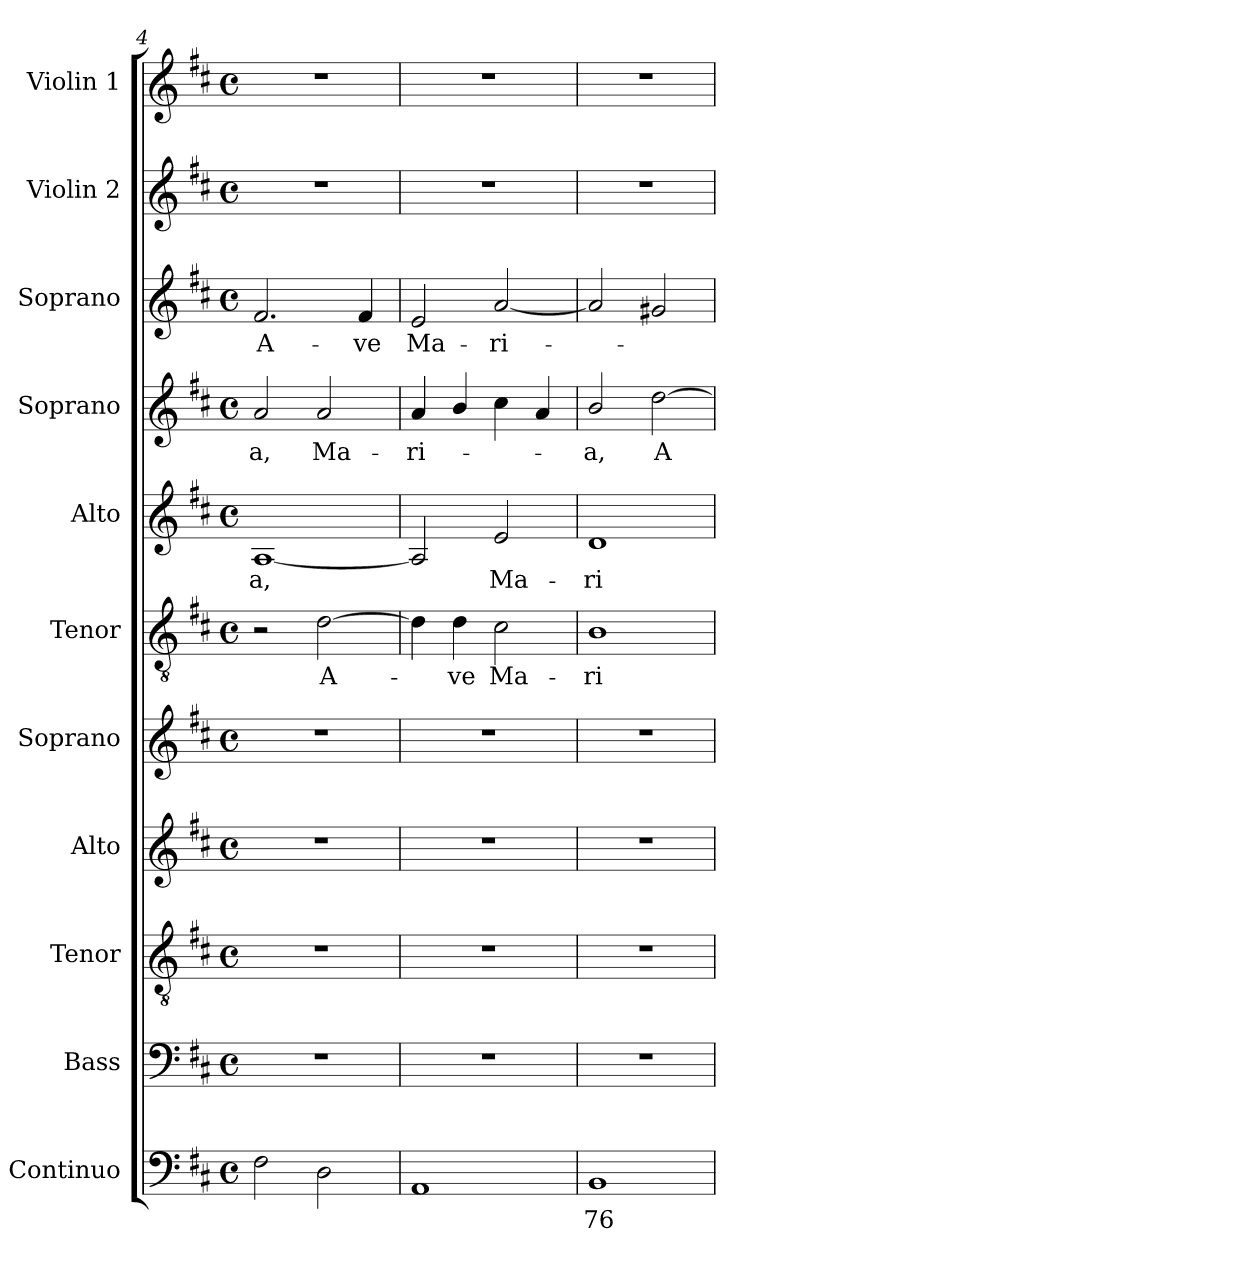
**kern	**text	**kern	**kern	**kern	**kern	**kern	**text	**kern	**text	**kern	**text	**kern	**text	**kern	**kern
*part11	*part11	*part10	*part9	*part8	*part7	*part6	*part6	*part5	*part5	*part4	*part4	*part3	*part3	*part2	*part1
*staff11	*staff11	*staff10	*staff9	*staff8	*staff7	*staff6	*staff6	*staff5	*staff5	*staff4	*staff4	*staff3	*staff3	*staff2	*staff1
*I"Continuo	*	*I"Bass	*I"Tenor	*I"Alto	*I"Soprano	*I"Tenor	*	*I"Alto	*	*I"Soprano	*	*I"Soprano	*	*I"Violin 2	*I"Violin 1
*I'Cont.	*	*I'B.	*I'T.	*I'A.	*I'S.	*I'T.	*	*I'A.	*	*I'S.	*	*I'S.	*	*I'Vln. 2	*I'Vln. 1
*clefF4	*	*clefF4	*clefGv2	*clefG2	*clefG2	*clefGv2	*	*clefG2	*	*clefG2	*	*clefG2	*	*clefG2	*clefG2
*	*	*	*ITrd7c12	*	*	*ITrd7c12	*	*	*	*	*	*	*	*	*
*k[f#c#]	*	*k[f#c#]	*k[f#c#]	*k[f#c#]	*k[f#c#]	*k[f#c#]	*	*k[f#c#]	*	*k[f#c#]	*	*k[f#c#]	*	*k[f#c#]	*k[f#c#]
*D:	*	*D:	*D:	*D:	*D:	*D:	*	*D:	*	*D:	*	*D:	*	*D:	*D:
*M4/4	*	*M4/4	*M4/4	*M4/4	*M4/4	*M4/4	*	*M4/4	*	*M4/4	*	*M4/4	*	*M4/4	*M4/4
*met(c)	*	*met(c)	*met(c)	*met(c)	*met(c)	*met(c)	*	*met(c)	*	*met(c)	*	*met(c)	*	*met(c)	*met(c)
=4	=4	=4	=4	=4	=4	=4	=4	=4	=4	=4	=4	=4	=4	=4	=4
!	!	!	!	!	!	!	!	!	!LO:LY:b:color=#000000	!	!	!	!	!	!
!	!	!	!	!	!	!	!	!	!	!	!LO:LY:b:color=#000000	!	!	!	!
!	!	!	!	!	!	!	!	!	!	!	!	!	!LO:LY:b:color=#000000	!	!
2F#i\	.	1r	1r	1r	1r	2r	.	[<1Ai	-a,	2ai/	-a,	2.f#i/	A-	1r	1r
!	!	!	!	!	!	!	!LO:LY:b:color=#000000	!	!	!	!	!	!	!	!
!	!	!	!	!	!	!	!	!	!	!	!LO:LY:b:color=#000000	!	!	!	!
2Di\	.	.	.	.	.	[>2Di\	A-	.	.	2ai/	Ma-	.	.	.	.
!	!	!	!	!	!	!	!	!	!	!	!	!	!LO:LY:b:color=#000000	!	!
.	.	.	.	.	.	.	.	.	.	.	.	4f#i/	-ve	.	.
=5	=5	=5	=5	=5	=5	=5	=5	=5	=5	=5	=5	=5	=5	=5	=5
!	!	!	!	!	!	!	!	!	!	!	!LO:LY:b:color=#000000	!	!	!	!
!	!	!	!	!	!	!	!	!	!	!	!	!	!LO:LY:b:color=#000000	!	!
1AAi	.	1r	1r	1r	1r	4Di\]	.	2Ai/]	.	4ai/	-ri-	2ei/	Ma-	1r	1r
!	!	!	!	!	!	!	!LO:LY:b:color=#000000	!	!	!	!	!	!	!	!
.	.	.	.	.	.	4Di\	-ve	.	.	4bi/	.	.	.	.	.
!	!	!	!	!	!	!	!LO:LY:b:color=#000000	!	!	!	!	!	!	!	!
!	!	!	!	!	!	!	!	!	!LO:LY:b:color=#000000	!	!	!	!	!	!
!	!	!	!	!	!	!	!	!	!	!	!	!	!LO:LY:b:color=#000000	!	!
.	.	.	.	.	.	2C#i\	Ma-	2ei/	Ma-	4cc#i\	.	[<2ai/	-ri-	.	.
.	.	.	.	.	.	.	.	.	.	4ai/	.	.	.	.	.
=6	=6	=6	=6	=6	=6	=6	=6	=6	=6	=6	=6	=6	=6	=6	=6
!	!LO:LY:b:color=#000000	!	!	!	!	!	!	!	!	!	!	!	!	!	!
!	!	!	!	!	!	!	!LO:LY:b:color=#000000	!	!	!	!	!	!	!	!
!	!	!	!	!	!	!	!	!	!LO:LY:b:color=#000000	!	!	!	!	!	!
!	!	!	!	!	!	!	!	!	!	!	!LO:LY:b:color=#000000	!	!	!	!
1BBi	76	1r	1r	1r	1r	1BBi	-ri-	1di	-ri-	2bi/	-a,	2ai/]	.	1r	1r
!	!	!	!	!	!	!	!	!	!	!	!LO:LY:b:color=#000000	!	!	!	!
.	.	.	.	.	.	.	.	.	.	[>2ddi\	A-	2g#Xi/	.	.	.
=	=	=	=	=	=	=	=	=	=	=	=	=	=	=	=
*-	*-	*-	*-	*-	*-	*-	*-	*-	*-	*-	*-	*-	*-	*-	*-
